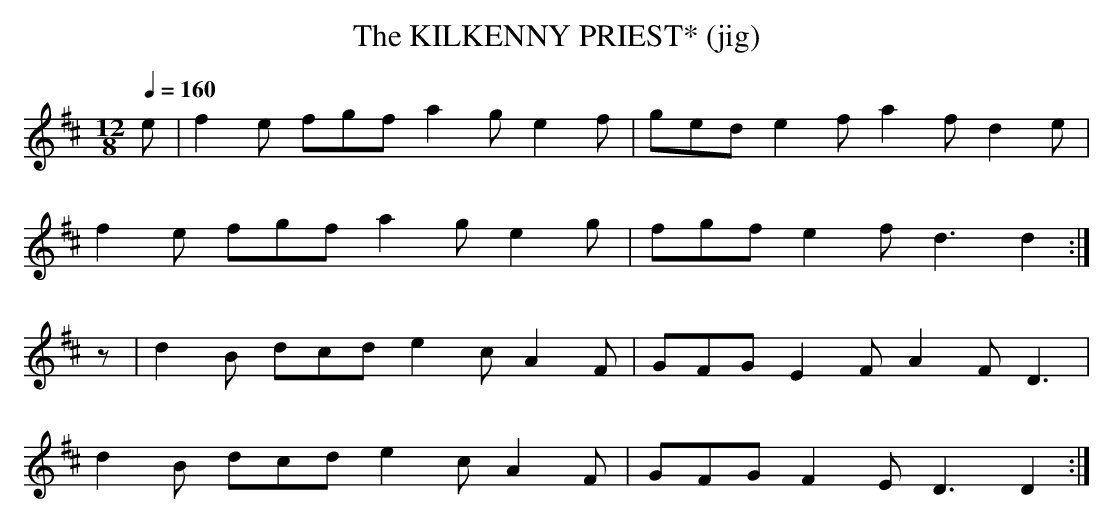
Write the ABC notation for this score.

X:1
T:KILKENNY PRIEST* (jig), The
M:12/8
Q:1/4=160
K:D
e|f2e fgf a2g e2f|ged e2f a2f d2e|
f2e fgf a2g e2g|fgf e2f d3 d2:|
z|d2B dcd e2c A2F|GFG E2F A2F D3|
d2B dcd e2c A2F|GFG F2E D3 D2:|
